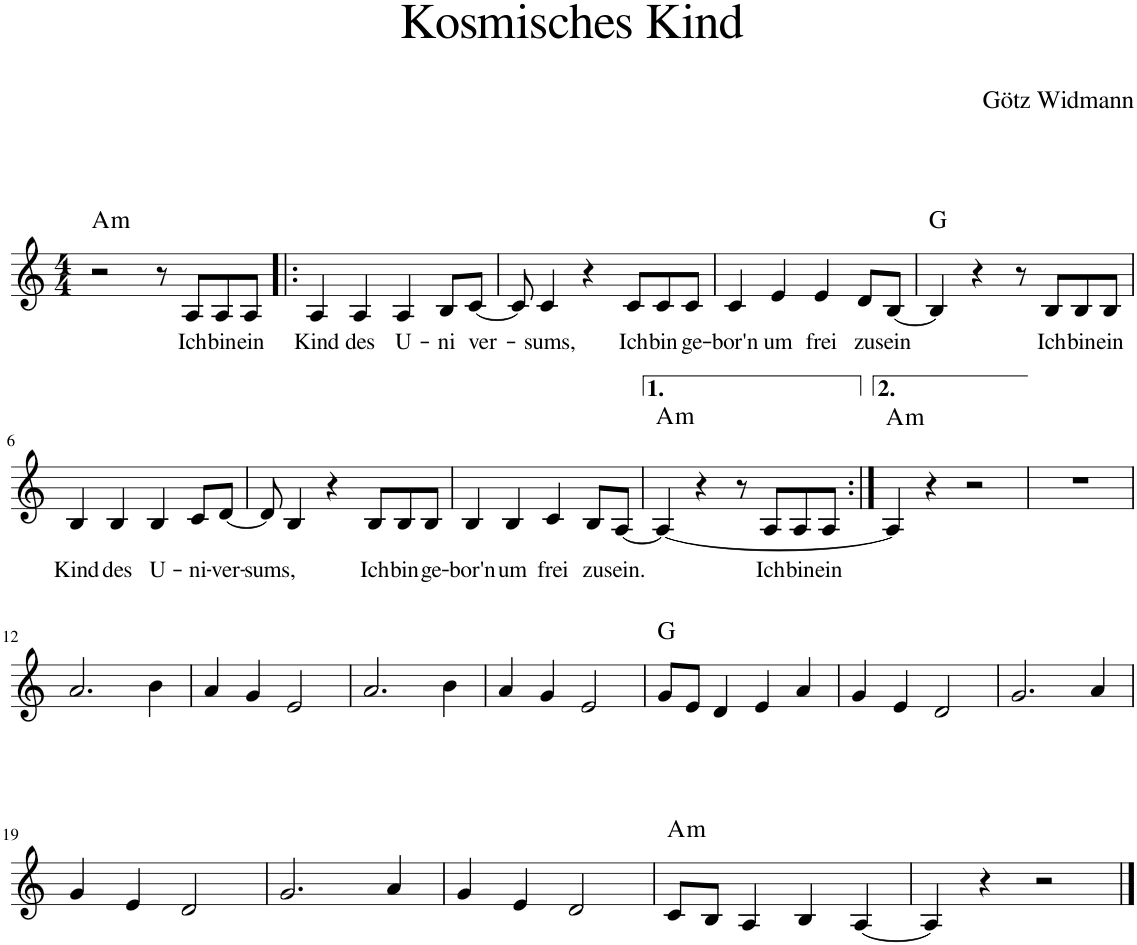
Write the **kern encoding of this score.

**kern	**text	**harte
*part1	*part1	*part1
*staff1	*staff1	*
*I"Piano	*	*
*I'Pno.	*	*
*clefG2	*	*
*k[]	*	*
*M4/4	*	*
=1	=1	=1
!	!	!LO:H:kt=m
2r	.	A:min
8r	.	.
!	!LO:LY:b	!
8A/L	Ich	.
!	!LO:LY:b	!
8A/	bin	.
!	!LO:LY:b	!
8A/J	ein	.
=2!|:	=2!|:	=2!|:
!	!LO:LY:b	!
4A/	Kind	.
!	!LO:LY:b	!
4A/	des	.
!	!LO:LY:b	!
4A/	U-	.
!	!LO:LY:b	!
8B/L	-ni	.
!	!LO:LY:b	!
[8c/J	ver-	.
=3	=3	=3
8c/]	.	.
!	!LO:LY:b	!
4c/	-sums,	.
4r	.	.
!	!LO:LY:b	!
8c/L	Ich	.
!	!LO:LY:b	!
8c/	bin	.
!	!LO:LY:b	!
8c/J	ge-	.
=4	=4	=4
!	!LO:LY:b	!
4c/	-bor'n	.
!	!LO:LY:b	!
4e/	um	.
!	!LO:LY:b	!
4e/	frei	.
!	!LO:LY:b	!
8d/L	zu	.
!	!LO:LY:b	!
[8B/J	sein	.
=5	=5	=5
4B/]	.	G:maj
4r	.	.
8r	.	.
!	!LO:LY:b	!
8B/L	Ich	.
!	!LO:LY:b	!
8B/	bin	.
!	!LO:LY:b	!
8B/J	ein	.
!!LO:LB:g=z
=6	=6	=6
!	!LO:LY:b	!
4B/	Kind	.
!	!LO:LY:b	!
4B/	des	.
!	!LO:LY:b	!
4B/	U-	.
!	!LO:LY:b	!
8c/L	-ni-	.
!	!LO:LY:b	!
[8d/J	-ver-	.
=7	=7	=7
!	!LO:LY:b	!
8d/]	-sums,	.
4B/	.	.
4r	.	.
!	!LO:LY:b	!
8B/L	Ich	.
!	!LO:LY:b	!
8B/	bin	.
!	!LO:LY:b	!
8B/J	ge-	.
=8	=8	=8
!	!LO:LY:b	!
4B/	-bor'n	.
!	!LO:LY:b	!
4B/	um	.
!	!LO:LY:b	!
4c/	frei	.
!	!LO:LY:b	!
8B/L	zu	.
!	!LO:LY:b	!
[8A/J	sein.	.
=9	=9	=9
!	!	!LO:H:kt=m
4A/_	.	A:min
4r	.	.
8r	.	.
!	!LO:LY:b	!
8A/L	Ich	.
!	!LO:LY:b	!
8A/	bin	.
!	!LO:LY:b	!
8A/J	ein	.
=10:|!	=10:|!	=10:|!
!	!	!LO:H:kt=m
4A/]	.	A:min
4r	.	.
2r	.	.
=11	=11	=11
1r	.	.
!!LO:LB:g=z
=12	=12	=12
2.a/	.	.
4b\	.	.
=13	=13	=13
4a/	.	.
4g/	.	.
2e/	.	.
=14	=14	=14
2.a/	.	.
4b\	.	.
=15	=15	=15
4a/	.	.
4g/	.	.
2e/	.	.
=16	=16	=16
8g/L	.	G:maj
8e/J	.	.
4d/	.	.
4e/	.	.
4a/	.	.
=17	=17	=17
4g/	.	.
4e/	.	.
2d/	.	.
=18	=18	=18
2.g/	.	.
4a/	.	.
!!LO:LB:g=z
=19	=19	=19
4g/	.	.
4e/	.	.
2d/	.	.
=20	=20	=20
2.g/	.	.
4a/	.	.
=21	=21	=21
4g/	.	.
4e/	.	.
2d/	.	.
=22	=22	=22
!	!	!LO:H:kt=m
8c/L	.	A:min
8B/J	.	.
4A/	.	.
4B/	.	.
[4A/	.	.
=23	=23	=23
4A/]	.	.
4r	.	.
2r	.	.
==	==	==
*-	*-	*-
